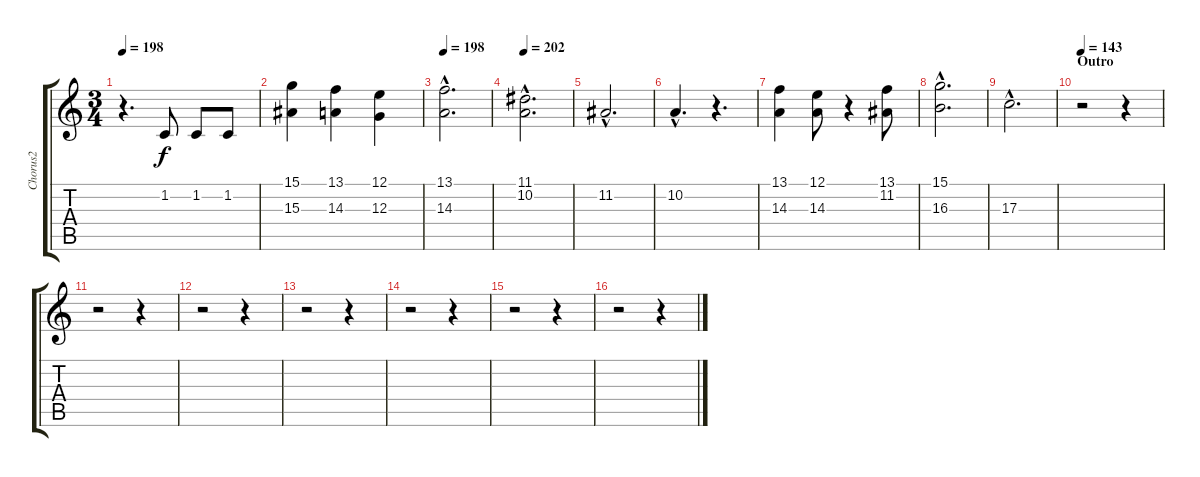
\track ("Chorus2" "Chorus2") {instrument choiraahs}
\staff {score tabs}
\tuning (E4 B3 G3 D3 A2 E2) {hide}
\ts (3 4)
\tempo 198
\clef g2
\ks c
r.4{d dy f} 1.2.8 1.2.8 1.2.8 |
(15.1 15.3).4 (13.1 14.3).4 (12.1 12.3).4 |
\tempo 198
(13.1{hac} 14.3{hac}).2{d} |
\tempo 202
(11.1{hac} 10.2{hac}).2{d} |
11.2{hac}.2{d} |
10.2{hac}.4{d} r.4{d} |
(13.1 14.3).4 (12.1 14.3).8 r.4 (13.1 11.2).8 |
(15.1{hac} 16.3{hac}).2{d} |
17.3{hac}.2{d} |
\section ("" "Outro")
\tempo 143
r.2 r.4 |
r.2 r.4 |
r.2 r.4 |
r.2 r.4 |
r.2 r.4 |
r.2 r.4 |
r.2 r.4
